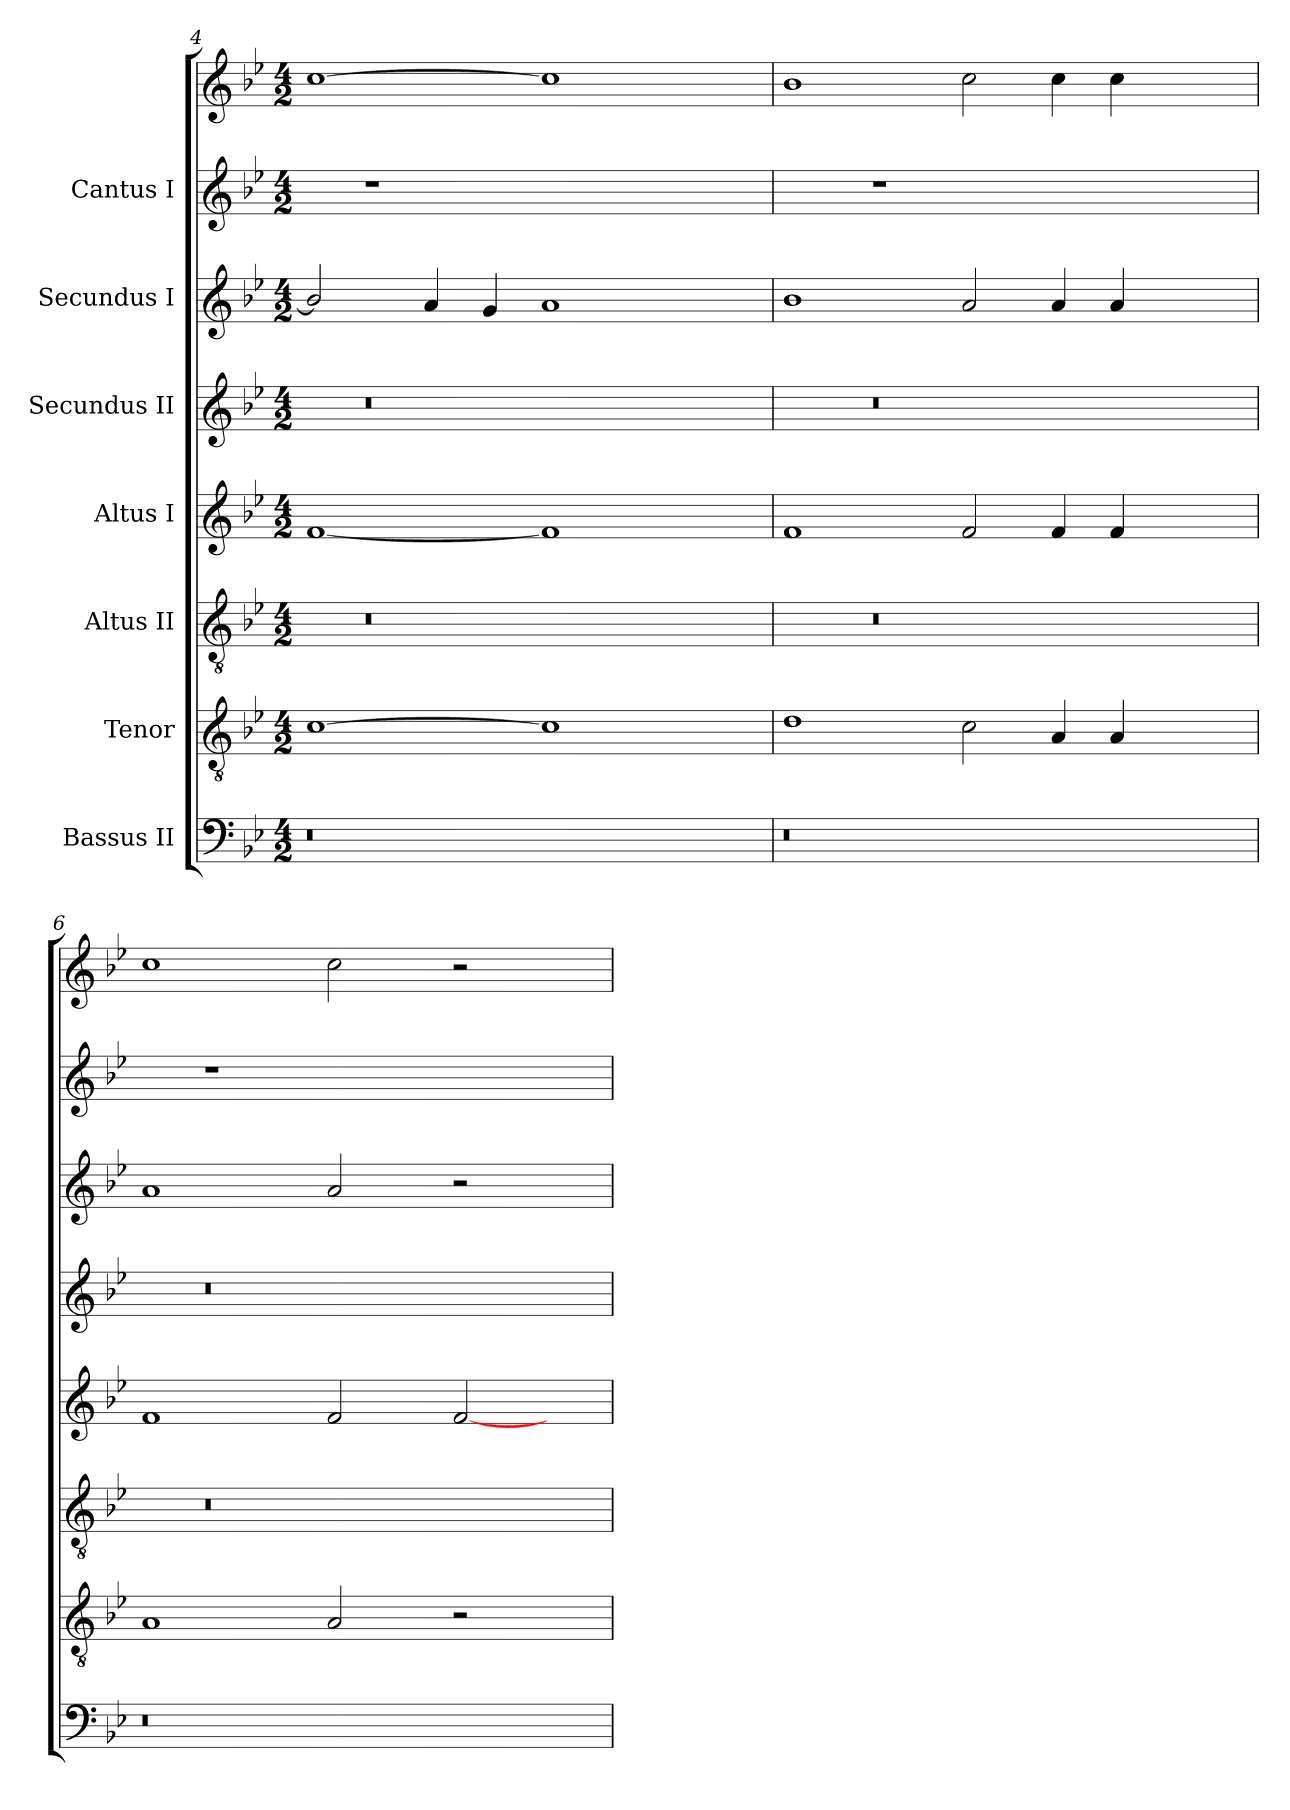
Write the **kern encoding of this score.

**kern	**kern	**kern	**kern	**kern	**kern	**kern	**kern
*part7	*part6	*part5	*part4	*part3	*part2	*part1	*part1
*staff8	*staff7	*staff6	*staff5	*staff4	*staff3	*staff2	*staff1
*I"Bassus II	*I"Tenor	*I"Altus II	*I"Altus I	*I"Secundus II	*I"Secundus I	*I"Cantus  I	*
*clefF4	*clefGv2	*clefGv2	*clefG2	*clefG2	*clefG2	*clefG2	*clefG2
*k[b-e-]	*k[b-e-]	*k[b-e-]	*k[b-e-]	*k[b-e-]	*k[b-e-]	*k[b-e-]	*k[b-e-]
*B-:	*B-:	*B-:	*B-:	*B-:	*B-:	*B-:	*B-:
*M4/2	*M4/2	*M4/2	*M4/2	*M4/2	*M4/2	*M4/2	*M4/2
=4	=4	=4	=4	=4	=4	=4	=4
0r	[>1c	4ryy	[<1f	4ryy	2b-/]	4ryy	[>1cc
.	.	0r	.	0r	.	1r	.
.	.	.	.	.	4a/	.	.
.	.	.	.	.	4g/	.	.
.	1c]	.	1f]	.	1a	.	1cc]
.	.	.	.	.	.	1ryy	.
4ryy	4ryy	.	4ryy	.	4ryy	.	4ryy
!!LO:LB:g=z
=5	=5	=5	=5	=5	=5	=5	=5
0r	1d	2ryy	1f	2ryy	1b-	2ryy	1b-
.	.	0r	.	0r	.	1r	.
.	2c\	.	2f/	.	2a/	.	2cc\
.	4A/	.	4f/	.	4a/	1ryy	4cc\
.	4A/	.	4f/	.	4a/	.	4cc\
2ryy	2ryy	.	2ryy	.	2ryy	.	2ryy
=6	=6	=6	=6	=6	=6	=6	=6
0r	1A	4ryy	1f	4ryy	1a	4ryy	1cc
.	.	0r	.	0r	.	1r	.
.	2A/	.	2f/	.	2a/	.	2cc\
.	.	.	.	.	.	1ryy	.
.	2r	.	[<2f/	.	2r	.	2r
4ryy	4ryy	.	4ryy	.	4ryy	.	4ryy
=	=	=	=	=	=	=	=
*-	*-	*-	*-	*-	*-	*-	*-
